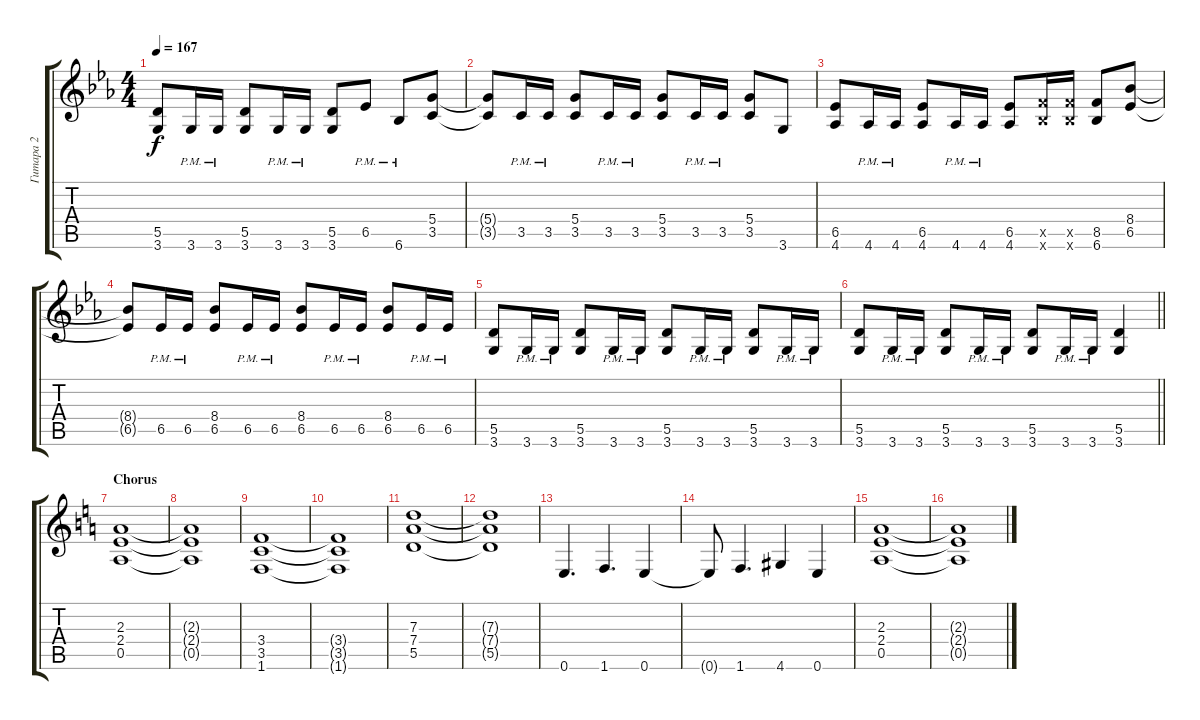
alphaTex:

\track ("Гитара 2" "Гитара 2") {instrument distortionguitar}
\staff {score tabs}
\tuning (E4 B3 G3 D3 A2 E2) {hide}
\ts (4 4)
\tempo 167
\clef g2
\ks cminor
(5.5 3.6).8{dy f} 3.6{pm}.16 3.6{pm}.16 (5.5 3.6).8 3.6{pm}.16 3.6{pm}.16 (5.5 3.6).8 6.5{pm}.8 6.6{pm}.8 (5.4 3.5).8 |
(5.4{t} 3.5{t}).8 3.5{pm}.16 3.5{pm}.16 (5.4 3.5).8 3.5{pm}.16 3.5{pm}.16 (5.4 3.5).8 3.5{pm}.16 3.5{pm}.16 (5.4 3.5).8 3.6.8 |
(6.5 4.6).8 4.6{pm}.16 4.6{pm}.16 (6.5 4.6).8 4.6{pm}.16 4.6{pm}.16 (6.5 4.6).8 (8.5{x} 6.6{x}).16 (8.5{x} 6.6{x}).16 (8.5 6.6).8 (8.4 6.5).8 |
(8.4{t} 6.5{t}).8 6.5{pm}.16 6.5{pm}.16 (8.4 6.5).8 6.5{pm}.16 6.5{pm}.16 (8.4 6.5).8 6.5{pm}.16 6.5{pm}.16 (8.4 6.5).8 6.5{pm}.16 6.5{pm}.16 |
(5.5 3.6).8 3.6{pm}.16 3.6{pm}.16 (5.5 3.6).8 3.6{pm}.16 3.6{pm}.16 (5.5 3.6).8 3.6{pm}.16 3.6{pm}.16 (5.5 3.6).8 3.6{pm}.16 3.6{pm}.16 |
\barLineRight lightlight
(5.5 3.6).8 3.6{pm}.16 3.6{pm}.16 (5.5 3.6).8 3.6{pm}.16 3.6{pm}.16 (5.5 3.6).8 3.6{pm}.16 3.6{pm}.16 (5.5 3.6).4 |
\section ("" "Chorus")
\ks aminor
(2.3 2.4 0.5).1 |
(2.3{t} 2.4{t} 0.5{t}).1 |
(3.4 3.5 1.6).1 |
(3.4{t} 3.5{t} 1.6{t}).1 |
(7.3 7.4 5.5).1 |
(7.3{t} 7.4{t} 5.5{t}).1 |
0.6.4{d} 1.6.4{d} 0.6.4 |
0.6{t}.8 1.6.4{d} 4.6.4 0.6.4 |
(2.3 2.4 0.5).1 |
(2.3{t} 2.4{t} 0.5{t}).1
